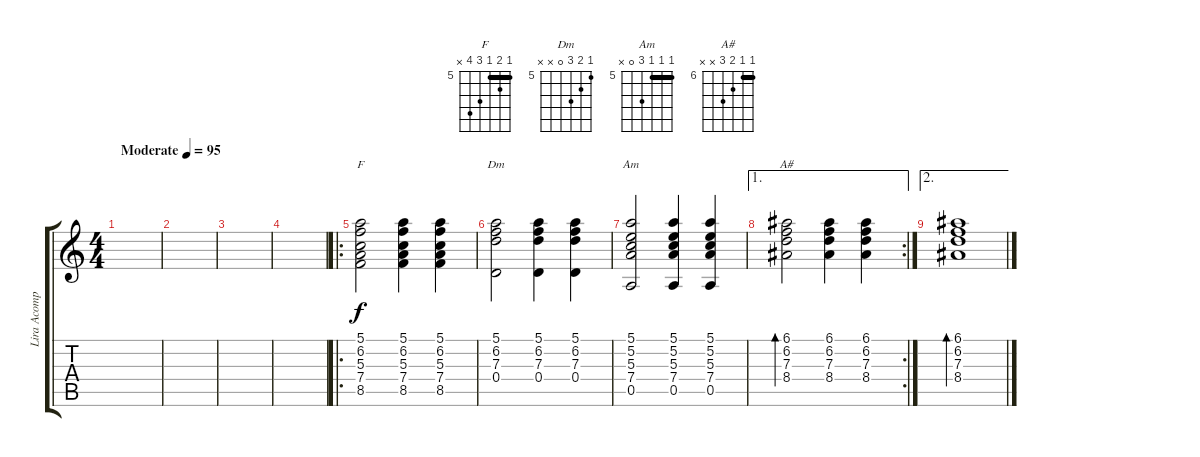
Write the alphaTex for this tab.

\track ("Lira Acomp" "Lira Acomp") {instrument overdrivenguitar}
\staff {score tabs}
\tuning (E4 B3 G3 D3 A2 E2) {hide}
\chord ("F" 5 6 5 7 8 x) {firstfret 5 barre 5}
\chord ("Dm" 5 6 7 0 x x) {firstfret 5}
\chord ("Am" 5 5 5 7 0 x) {firstfret 5 barre 5}
\chord ("A#" 6 6 7 8 x x) {firstfret 6 barre 6}
\ts (4 4)
\tempo (95 "Moderate")
\clef g2
\ks c
|
|
|
|
\ro
(5.1 6.2 5.3 7.4 8.5).2{ch "F"} (5.1 6.2 5.3 7.4 8.5).4 (5.1 6.2 5.3 7.4 8.5).4 |
(5.1 6.2 7.3 0.4).2{ch "Dm"} (5.1 6.2 7.3 0.4).4 (5.1 6.2 7.3 0.4).4 |
(5.1 5.2 5.3 7.4 0.5).2{ch "Am"} (5.1 5.2 5.3 7.4 0.5).4 (5.1 5.2 5.3 7.4 0.5).4 |
\ae 1
\rc 2
(6.1 6.2 7.3 8.4).2{bd 120 ch "A#"} (6.1 6.2 7.3 8.4).4 (6.1 6.2 7.3 8.4).4 |
\ae 2
(6.1 6.2 7.3 8.4).1{bd 120}
